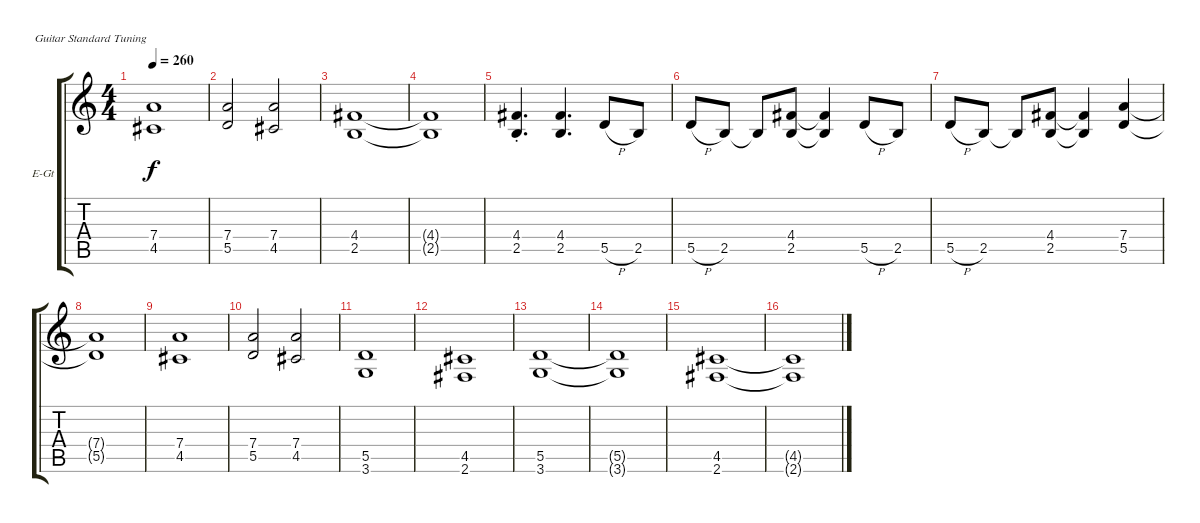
\defaultSystemsLayout 4
\bracketExtendMode groupsimilarinstruments
\firstSystemTrackNameOrientation horizontal
\otherSystemsTrackNameOrientation horizontal
\track ("Herman Frank" "E-Gt") {instrument distortionguitar}
\staff {score tabs}
\tuning (E4 B3 G3 D3 A2 E2)
\ts (4 4)
\tempo 260
\clef g2
\ks c
(4.5 7.4).1{dy f} |
(5.5 7.4).2 (4.5 7.4).2 |
(2.5 4.4).1 |
(4.4{t} 2.5{t}).1 |
(4.4{st} 2.5{st}).4{d} (4.4 2.5).4{d} 5.5{h}.8 2.5.8 |
5.5{h}.8 2.5.8 2.5{t}.8 (4.4 2.5).8 (4.4{t} 2.5{t}).4 5.5{h}.8 2.5.8 |
5.5{h}.8 2.5.8 2.5{t}.8 (4.4 2.5).8 (4.4{t} 2.5{t}).4 (7.4 5.5).4 |
(5.5{t} 7.4{t}).1 |
(7.4 4.5).1 |
(7.4 5.5).2 (7.4 4.5).2 |
(5.5 3.6).1 |
(2.6 4.5).1 |
(3.6 5.5).1 |
(3.6{t} 5.5{t}).1 |
(2.6 4.5).1 |
(4.5{t} 2.6{t}).1
